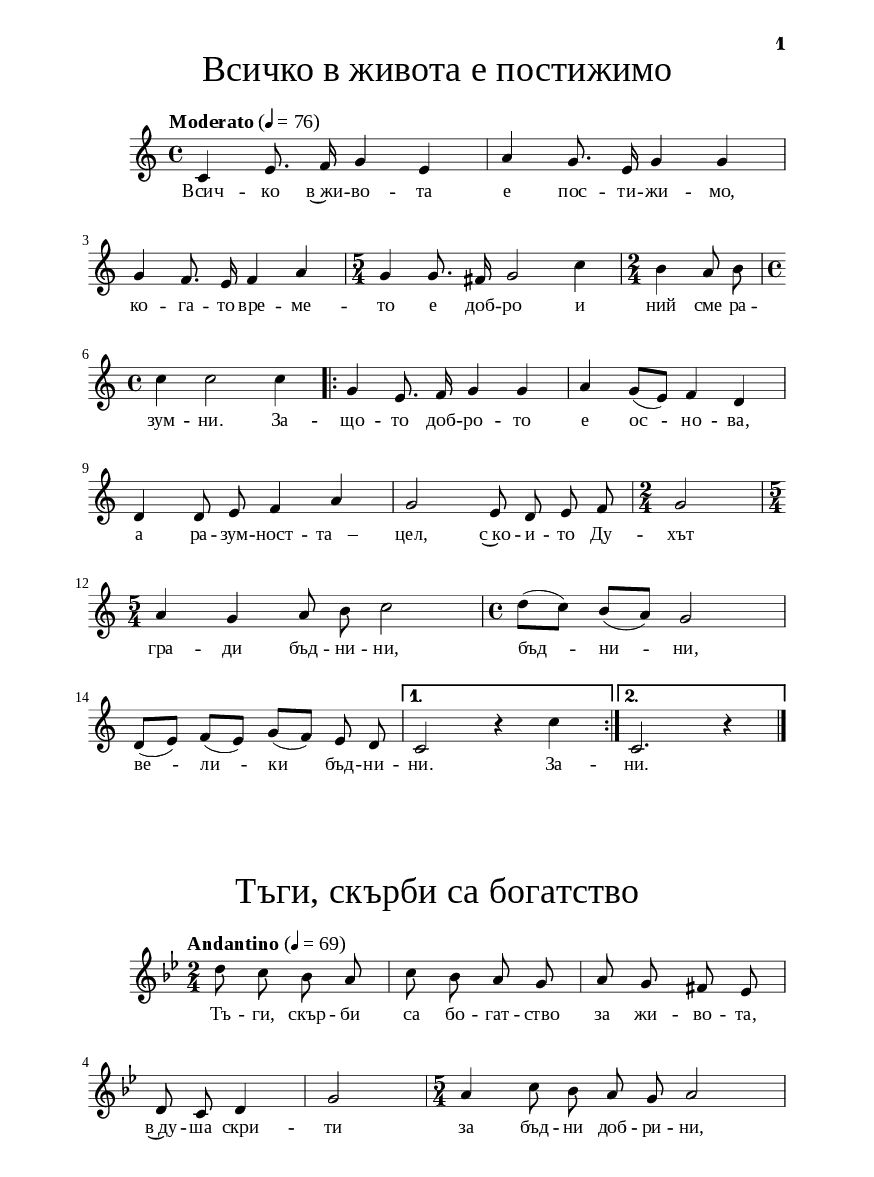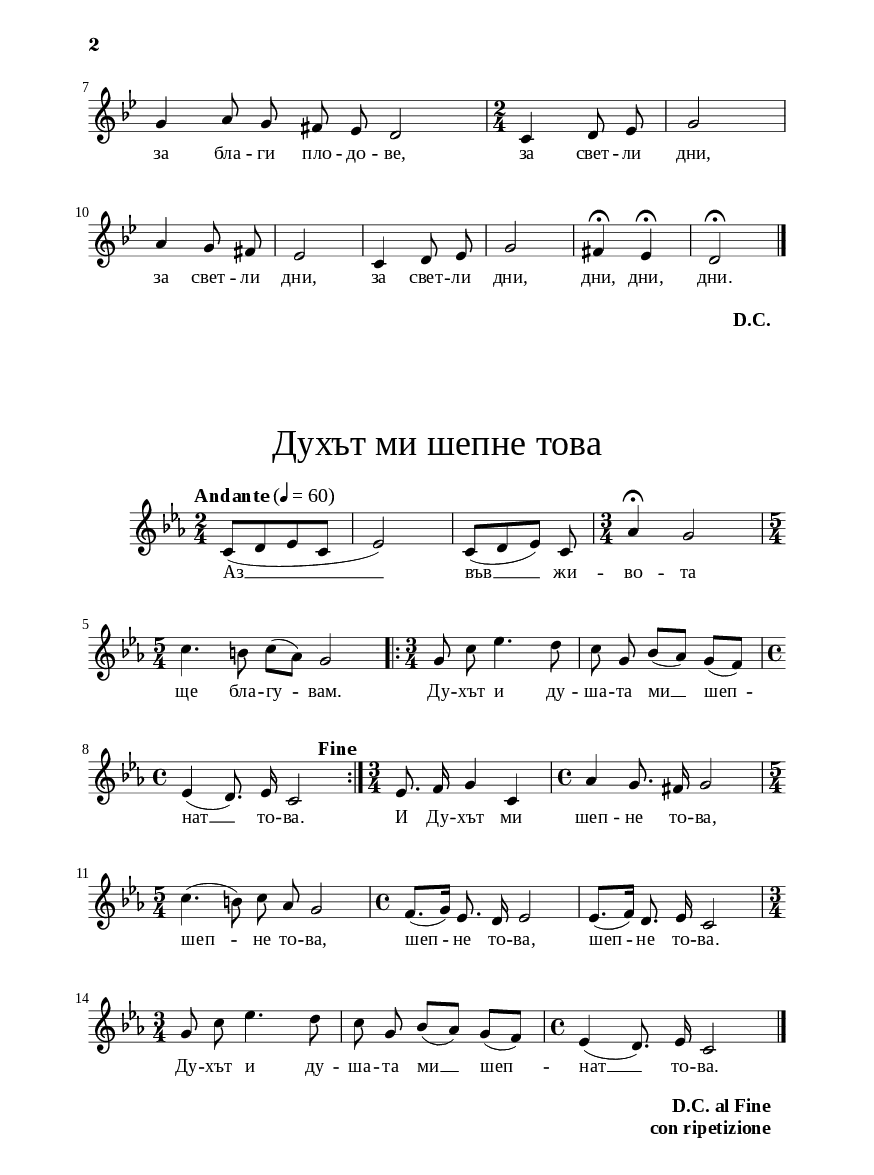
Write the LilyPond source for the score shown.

\version "2.24.4"

% include paper part and global functions
\include "include/globals.ily"

\bookpart {
  \label #'ref100
  \tocItem \markup "Всичко в живота е постижимо"
  \include "include/bookpart-paper.ily"
  \paper {
      print-first-page-number = ##t
      bookpart-level-page-numbering = ##t
  print-page-number = ##t
      first-page-number = #83
}
\score {
    \include "include/score-layout.ily"


    \new Voice \absolute  {
      \clef treble
      \key c \major
      \time 4/4
      \tempoFunc "Moderato" 4 "76"
      \autoBeamOff

      \autoBeamOff

      c'4 e'8. f'16 g'4 e' | a'4 g'8. e'16 g'4 g' \break |

      g'4 f'8. e'16 f'4 a' | \time 5/4  g'4 g'8. fis'16 g'2 c''4 | \time 2/4  b'4 a'8 b' \break |

      \time 4/4  c''4 c''2 c''4 \repeat volta 2 {
        g'4 e'8. f'16 g'4 g' | a'4 g'8 ( [e'] ) f'4 d' | \break

        d'4 d'8 e' f'4 a' g'2 e'8 d' e' f' | \time 2/4  g'2 | \break

        \time 5/4  a'4 g' a'8 b' c''2 | \time 4/4  d''8 [( c'' )] b' [( a' )] g'2 \break

        d'8  [( e' )] f' [( e' )] g' [( f' )] e' d'
      } \alternative { { | c'2 r4 c''4 | } {c'2. r4 } } \bar "|."
    }

    \addlyrics {
      Всич -- ко
      в~жи -- во -- та е пос -- ти -- жи -- мо, ко --
      га -- то вре -- ме -- то е доб -- ро и ний сме
      ра -- зум -- ни. За -- що -- то доб -- ро -- то
      е ос -- но -- ва, а ра -- зум -- ност -- "та   –"
      цел, с~ко -- и -- то Ду -- хът гра -- ди бъд --
      ни -- ни, бъд -- ни -- ни, ве -- ли -- ки бъд --
      ни -- ни. За -- ни.
    }

    \header {
      title = \titleFunc #'ref_desc_8 "Всичко в живота е постижимо" "Vsičko v života e postižimo"
    }

    \midi{}

  } % score

  \markup \vspace #4

  \label #'ref101_1
  \tocItem \markup "Тъги, скърби са богатство"
  \include "include/bookpart-paper.ily"
  \score {
    \include "include/score-layout.ily"


    \new Voice \absolute  {
      \clef treble
      \key g \minor
      \time 2/4
      \tempoFunc "Andantino" 4 "69"
      \autoBeamOff

      d''8 c'' bes' a' | c''8 bes' a' g' | a'8 g' fis' es' \break

      d' c' d'4 | g'2|  \time 5/4 a'4 c''8 bes'8 a' g' a'2 | \break

      g'4  a'8 g' fis'8 es' d'2 | \time 2/4 c'4 d'8 es'8| g'2 | \break

      a'4 g'8 fis' | es'2 |  c'4 d'8 es'8 | g'2 |fis'4 \fermata  es'4 \fermata  | d'2 \fermata  \bar "|."
    }

    \addlyrics {
      Тъ -- ги, скър -- би са бо  --  гат -- ство
      за жи -- во -- та, в~ду -- ша скри -- ти
      за бъд -- ни доб -- ри -- ни,
      за бла -- ги пло -- до -- ве,
      за свет -- ли дни,
      за свет -- ли дни,
      за свет -- ли дни,
      дни, дни, дни.
    }

    \header {
      title = \titleFunc #'ref_desc_13 "Тъги, скърби са богатство" "Tăgi, skărbi sa bogatstvo"
    }

    \midi{}

  } % score

  \markup \dc-one "D.C."

  \markup \vspace #4

  \label #'ref101_2
  \tocItem \markup "Духът ми шепне това"
  \include "include/bookpart-paper.ily"
  \score {
    \include "include/score-layout.ily"


    \new Voice \absolute{
      \clef treble
      \key c \minor
      \time 2/4
      \tempoFunc "Andante" 4 "60"
      \autoBeamOff

      c'8 ( [ d'8 es'8 c'8 ] | es'2 ) | c'8 ( [ d'8 es'8] ) c'8 | \time 3/4  | as'4 ^\fermata g'2 | \time 5/4 \break

      c''4. b'8 c''8 ( [ as'8 ) ] g'2 | \bar ".|:"
      \time 3/4 g'8 c''8 es''4. d''8 | c''8 g'8 bes'8 ( [ as'8 ) ] g'8 ( [ f'8 ) ] | \time 4/4 \break

      es'4 ( d'8. ) es'16 \tempo "      Fine" c'2
      \bar ":|." \time 3/4 | es'8. f'16 g'4 c'4 | \time 4/4 | as'4 g'8. fis'16 g'2 | \time 5/4 \break

      c''4. ( b'8 ) c''8 as'8 g'2 | \time 4/4 | f'8. ( [ g'16 ) ] es'8. d'16 es'2 | es'8. ( [ f'16 ) ] d'8. es'16 c'2 | \time 3/4 \break

      g'8 c''8 es''4. d''8 | c''8 g'8 bes'8 ( [ as'8 ) ] g'8 ( [ f'8 ) ] | \time 4/4 | es'4 ( d'8. ) es'16 c'2  \bar "|."

    }

    \addlyrics {
      Аз __     във __   жи --
      во -- та ще бла -- гу -- вам. Ду
      -- хът и ду -- ша -- та ми __  шеп
      -- нат __  то -- ва. И Ду -- хът
      ми шеп -- не то -- ва, шеп -- не
      то -- ва, шеп -- не то -- ва,
      шеп -- не то -- ва. Ду -- хът и
      ду -- ша -- та ми __  шеп -- нат __
      то -- ва.}

      \header {
        title = \titleFunc #'ref_desc_8 "Духът ми шепне това" "Duhăt mi šepne tova"
      }

      \midi{}

    } % score

    \markup \dc-two "D.C. al Fine" "con ripetizione"
  } % bookpart
